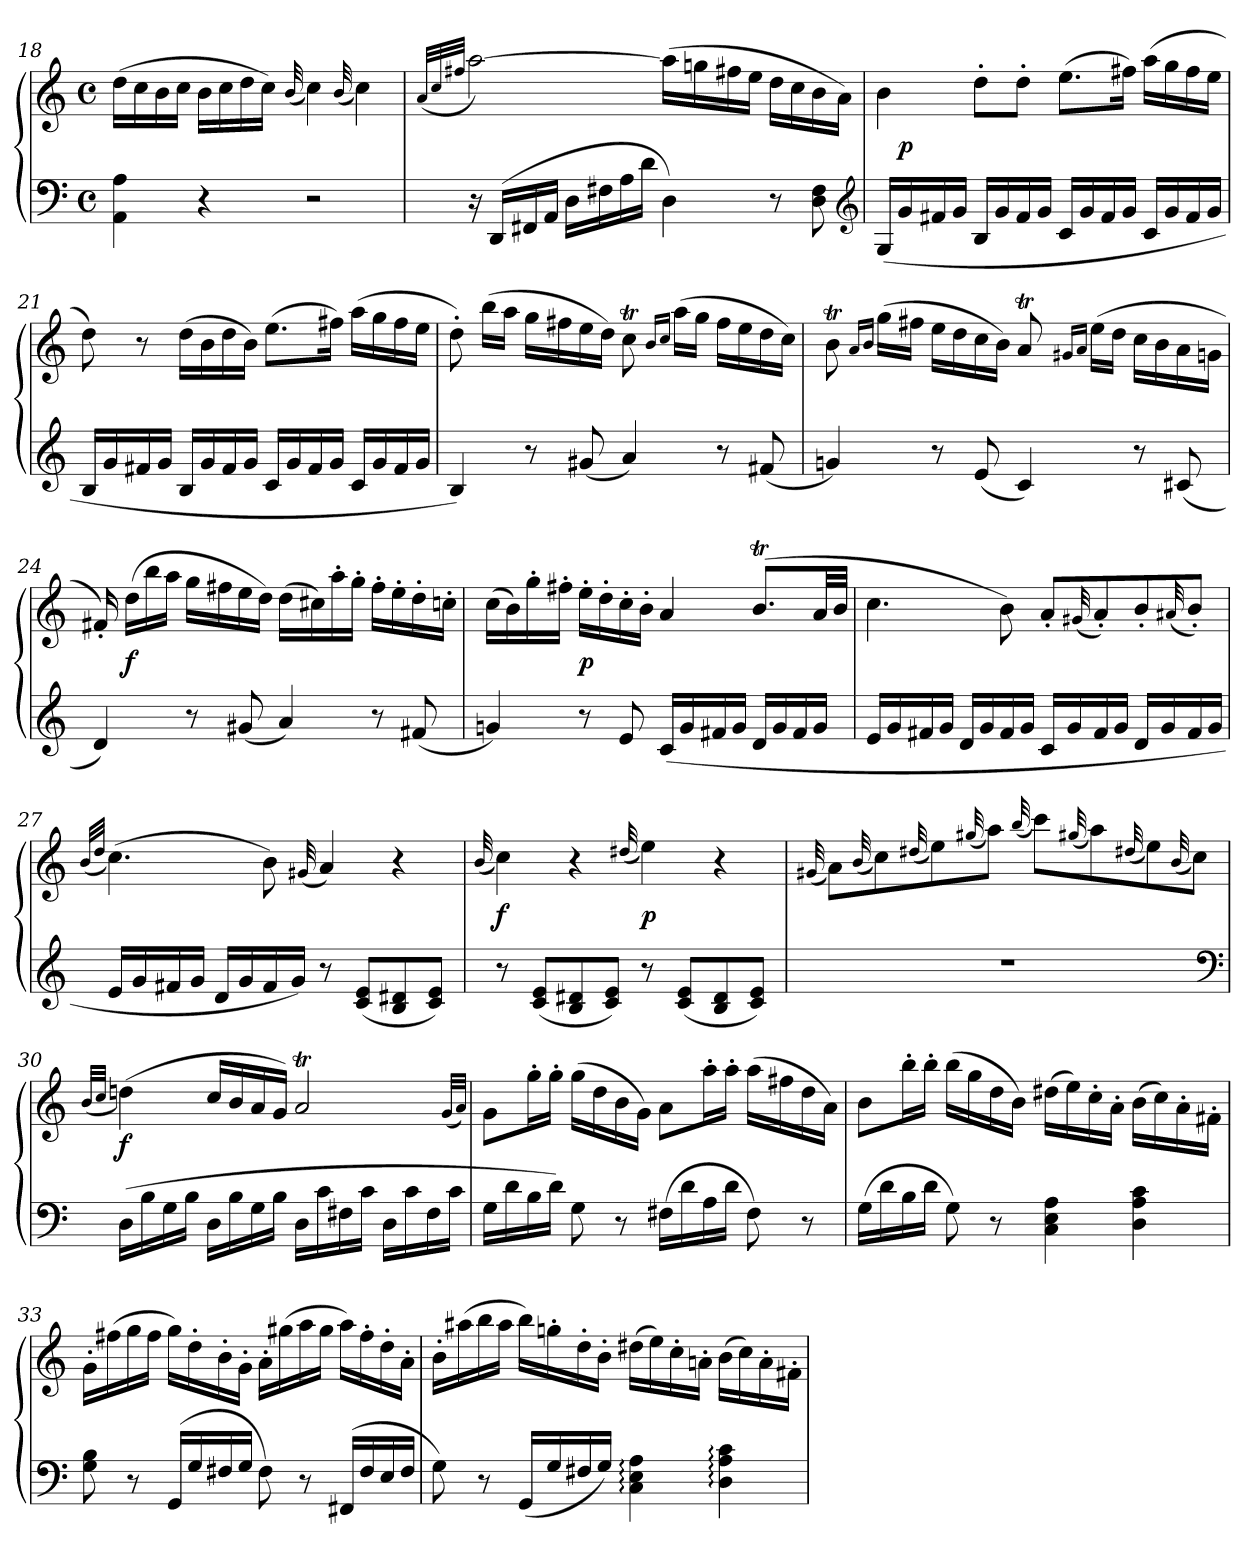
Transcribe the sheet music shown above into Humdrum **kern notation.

**kern	**kern	**dynam
*part1	*part1	*part1
*staff2	*staff1	*staff1/2
*clefF4	*clefG2	*
*k[]	*k[]	*
*C:	*C:	*
*M4/4	*M4/4	*
*met(c)	*met(c)	*
=18	=18	=18
4AA 4A	(16ddLL	.
.	16cc	.
.	16b	.
.	16ccJJ	.
4r	16bLL	.
.	16cc	.
.	16dd	.
.	16ccJJ)	.
.	(32qqb/	.
2r	4cc)	.
.	(32qqb/	.
.	4cc)	.
=19	=19	=19
.	(>32qa/LLL	.
.	32qcc/	.
.	32qff#X/JJJ	.
16r	[2aa)	.
(>16DDLL	.	.
16FF#X	.	.
16AAJJ	.	.
16DLL	.	.
16F#X	.	.
16A	.	.
16dJJ	.	.
4D)	(16aaLL]	.
.	16ggn	.
.	16ff#X	.
.	16eeJJ	.
8r	16ddLL	.
.	16cc	.
8D 8F#	16b	.
.	16aJJ)	.
*clefG2	*	*
!!LO:LB:g=z
=20	=20	=20
*	*^	*
(16GLL	4b	16ryy	.
16g	.	2...ryy	p
16f#X	.	.	.
16gJJ	.	.	.
16BLL	8dd'L	.	.
16g	.	.	.
16f#	8dd'J	.	.
16gJJ	.	.	.
16cLL	(8.eeL	.	.
16g	.	.	.
16f#	.	.	.
16gJJ	16ff#XJk)	.	.
16cLL	(16aaLL	.	.
16g	16gg	.	.
16f#	16ff#	.	.
16gJJ	16eeJJ	.	.
*	*v	*v	*
=21	=21	=21
16BLL	8dd)	.
16g	.	.
16f#X	8r	.
16gJJ	.	.
16BLL	(16ddLL	.
16g	16b	.
16f#	16dd	.
16gJJ	16bJJ)	.
16cLL	(8.eeL	.
16g	.	.
16f#	.	.
16gJJ	16ff#XJk)	.
16cLL	(16aaLL	.
16g	16gg	.
16f#	16ff#	.
16gJJ	16eeJJ	.
=22	=22	=22
4B)	8dd')	.
.	(16bbLL	.
.	16aaJJ	.
8r	16ggLL	.
.	16ff#X	.
(8g#X	16ee	.
.	16ddJJ)	.
4a)	8ccT	.
.	16qb/LL	.
.	16qcc/JJ	.
.	(16aaLL	.
.	16ggJJ	.
8r	16ff#LL	.
.	16ee	.
(8f#X	16dd	.
.	16ccJJ)	.
!!LO:LB:g=z
=23	=23	=23
4gn)	8bt	.
.	16qa/LL	.
.	16qb/JJ	.
.	(16ggLL	.
.	16ff#XJJ	.
8r	16eeLL	.
.	16dd	.
(8e	16cc	.
.	16bJJ)	.
4c)	8aT	.
.	16qg#X/LL	.
.	16qa/JJ	.
.	(16eeLL	.
.	16ddJJ	.
8r	16cc\LL	.
.	16b\	.
(8c#X	16a\	.
.	16gn\JJ	.
=24	=24	=24
4d)	16f#X')	.
.	(16ddLL	f
.	16bb	.
.	16aaJJ	.
8r	16ggLL	.
.	16ff#X	.
(8g#X	16ee	.
.	16ddJJ)	.
4a)	(16ddLL	.
.	16cc#X)	.
.	16aa'	.
.	16gg'JJ	.
8r	16ff#'LL	.
.	16ee'	.
(8f#X	16dd'	.
.	16ccn'JJ	.
=25	=25	=25
4gn)	(16ccLL	.
.	16b)	.
.	16gg'	.
.	16ff#X'JJ	.
8r	16ee'LL	p
.	16dd'	.
8e	16cc'	.
.	16b'JJ	.
(16cLL	4a	.
16g	.	.
16f#X	.	.
16gJJ	.	.
16dLL	(>8.btL	.
16g	.	.
16f#	.	.
16gJJ	32aLL	.
.	32bJJJ	.
!!LO:LB:g=z
=26	=26	=26
16eLL	4.cc	.
16g	.	.
16f#X	.	.
16gJJ	.	.
16dLL	.	.
16g	.	.
16f#	8b)	.
16gJJ	.	.
16cLL	8a'L	.
16g	.	.
.	(32qqg#X/	.
16f#	8a')	.
16gJJ	.	.
16dLL	8b'	.
16g	.	.
.	(32qqa#X/	.
16f#	8b'J)	.
16gJJ	.	.
=27	=27	=27
.	(32qb/LLL	.
.	32qdd/JJJ	.
16eLL	(4.cc)	.
16g	.	.
16f#X	.	.
16gJJ	.	.
16dLL	.	.
16g	.	.
16f#	8b)	.
16gJJ)	.	.
.	(32qqg#X/	.
8r	4a)	.
(8c 8eL	.	.
8B 8d#X	4r	.
8c 8eJ)	.	.
=28	=28	=28
.	(32qqb/	.
8r	4cc)	f
(8c 8eL	.	.
8B 8d#X	4r	.
8c 8eJ)	.	.
.	(32qqdd#X/	.
8r	4ee)	p
(8c 8eL	.	.
8B 8d#	4r	.
8c 8eJ)	.	.
=29	=29	=29
.	(32qqg#X/	.
1r	8aL)	.
.	(32qqb/	.
.	8cc)	.
.	(32qqdd#X/	.
.	8ee)	.
.	(32qqgg#X/	.
.	8aaJ)	.
.	(32qqbb/	.
.	8cccL)	.
.	(32qqgg#X/	.
.	8aa)	.
.	(32qqdd#X/	.
.	8ee)	.
.	(32qqb/	.
.	8ccJ)	.
*clefF4	*	*
!!LO:LB:g=z
=30	=30	=30
.	(32qb/LLL	.
.	32qcc/JJJ	.
(16DLL	(4ddn)	f
16B	.	.
16G	.	.
16BJJ	.	.
16DLL	16ccLL	.
16B	16b	.
16G	16a	.
16BJJ	16gJJ)	.
16DLL	2aT	.
16c	.	.
16F#X	.	.
16cJJ	.	.
16DLL	.	.
16c	.	.
16F#	.	.
16cJJ	.	.
.	(32qgTTT/LLL	.
.	32qa/JJJ)	.
=31	=31	=31
16GLL	8gL	.
16d	.	.
16B	16gg'L	.
16dJJ)	16gg'JJ	.
8G	(16ggLL	.
.	16dd	.
8r	16b	.
.	16gJJ)	.
(16F#XLL	8aL	.
16d	.	.
16A	16aa'L	.
16dJJ	16aa'JJ	.
8F#)	(16aaLL	.
.	16ff#X	.
8r	16dd	.
.	16aJJ)	.
=32	=32	=32
(16GLL	8bL	.
16d	.	.
16B	16bb'L	.
16dJJ	16bb'JJ	.
8G)	(16bbLL	.
.	16gg	.
8r	16dd	.
.	16bJJ)	.
4C 4E 4A	(16dd#XLL	.
.	16ee)	.
.	16cc'	.
.	16a'JJ	.
4D 4A 4c	(16b\LL	.
.	16cc\)	.
.	16a'\	.
.	16f#X'\JJ	.
!!LO:LB:g=z
=33	=33	=33
8G 8B	16g'LL	.
.	(16ff#X	.
8r	16gg	.
.	16ff#JJ	.
(16GGLL	16ggLL)	.
16G	16dd'	.
16F#X	16b'	.
16GJJ	16g'JJ	.
8F#)	16a'LL	.
.	(16gg#X	.
8r	16aa	.
.	16gg#JJ	.
(16FF#XLL	16aaLL)	.
16F#	16ff#'	.
16E	16dd'	.
16F#JJ	16a'JJ	.
=34	=34	=34
8G)	16b'LL	.
.	(16aa#X	.
8r	16bb	.
.	16aa#JJ	.
(16GGLL	16bbLL)	.
16G	16ggn'	.
16F#X	16dd'	.
16GJJ)	16b'JJ	.
4C: 4E: 4A:	(16dd#XLL	.
.	16ee)	.
.	16cc'	.
.	16an'JJ	.
4D: 4A: 4c:	(16b\LL	.
.	16cc\)	.
.	16a'\	.
.	16f#X'\JJ	.
=	=	=
*-	*-	*-
